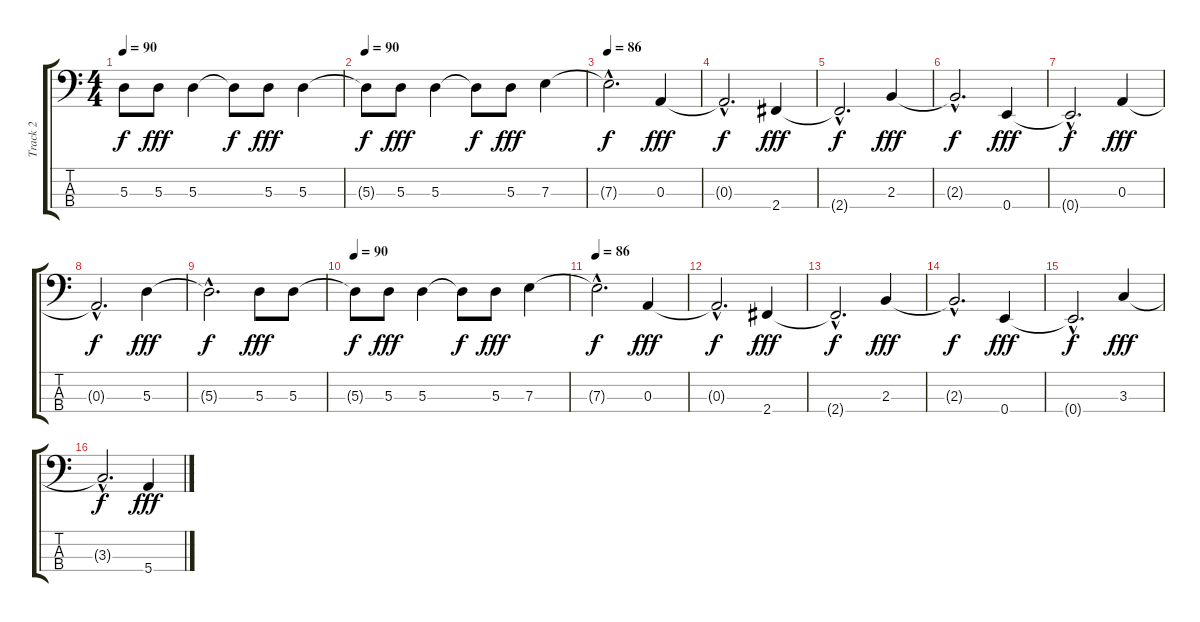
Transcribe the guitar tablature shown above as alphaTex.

\track ("Track 2" "Track 2") {instrument electricbassfinger}
\staff {score tabs}
\tuning (G2 D2 A1 E1) {hide}
\ts (4 4)
\tempo 90
\clef f4
\ks c
5.3{t}.8{dy f} 5.3.8{dy fff} 5.3.4 5.3{t}.8{dy f} 5.3.8{dy fff} 5.3.4 |
\tempo 90
5.3{t}.8{dy f} 5.3.8{dy fff} 5.3.4 5.3{t}.8{dy f} 5.3.8{dy fff} 7.3.4 |
\tempo 86
7.3{hac t}.2{d dy f} 0.3.4{dy fff} |
0.3{hac t}.2{d dy f} 2.4.4{dy fff} |
2.4{hac t}.2{d dy f} 2.3.4{dy fff} |
2.3{hac t}.2{d dy f} 0.4.4{dy fff} |
0.4{hac t}.2{d dy f} 0.3.4{dy fff} |
0.3{hac t}.2{d dy f} 5.3.4{dy fff} |
5.3{hac t}.2{d dy f} 5.3.8{dy fff} 5.3.8 |
\tempo 90
5.3{t}.8{dy f} 5.3.8{dy fff} 5.3.4 5.3{t}.8{dy f} 5.3.8{dy fff} 7.3.4 |
\tempo 86
7.3{hac t}.2{d dy f} 0.3.4{dy fff} |
0.3{hac t}.2{d dy f} 2.4.4{dy fff} |
2.4{hac t}.2{d dy f} 2.3.4{dy fff} |
2.3{hac t}.2{d dy f} 0.4.4{dy fff} |
0.4{hac t}.2{d dy f} 3.3.4{dy fff} |
3.3{hac t}.2{d dy f} 5.4.4{dy fff}
